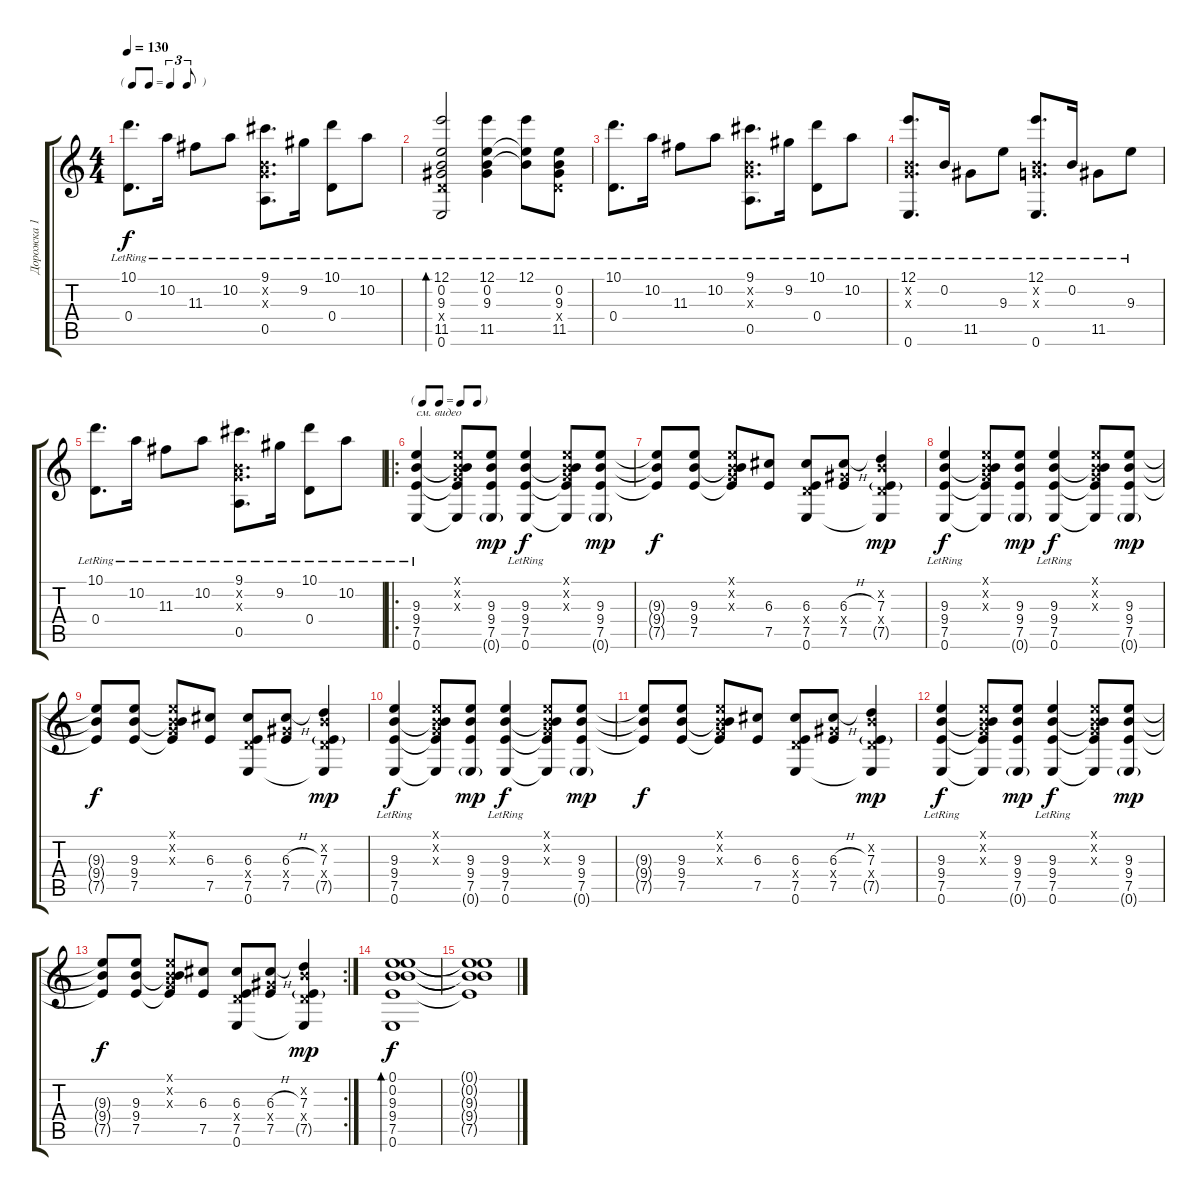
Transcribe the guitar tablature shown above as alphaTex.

\track ("Дорожка 1" "Дорожка 1") {instrument acousticguitarsteel}
\staff {score tabs}
\tuning (E4 B3 G3 D3 A2 E2) {hide}
\ts (4 4)
\tf triplet8th
\tempo 130
\clef g2
\ks c
(10.1{lr} 0.4{lr}).8{d dy f} 10.2{lr}.16 11.3{lr}.8 10.2{lr}.8 (9.1{lr} 0.2{x} 0.3{x} 0.5{lr}).8{d} 9.2{lr}.16 (10.1{lr} 0.4{lr}).8 10.2{lr}.8 |
(12.1{lr} 0.2{lr} 9.3{lr} 0.4{x} 11.5{lr} 0.6).2{bd 60} (12.1{lr} 0.2{lr} 9.3{lr} 11.5{lr}).4 (12.1{lr} 0.2{t} 9.3{t}).8 (0.2{lr} 9.3{lr} 0.4{x} 11.5).8 |
(10.1{lr} 0.4{lr}).8{d} 10.2{lr}.16 11.3{lr}.8 10.2{lr}.8 (9.1{lr} 0.2{x} 0.3{x} 0.5{lr}).8{d} 9.2{lr}.16 (10.1{lr} 0.4{lr}).8 10.2{lr}.8 |
(12.1{lr} 0.2{x} 0.3{x} 0.6{lr}).8{d} 0.2{lr}.16 11.5{lr}.8 9.3{lr}.8 (12.1{lr} 0.2{x} 0.3{x} 0.6{lr}).8{d} 0.2{lr}.16 11.5{lr}.8 9.3{lr}.8 |
(10.1{lr} 0.4{lr}).8{d} 10.2{lr}.16 11.3{lr}.8 10.2{lr}.8 (9.1{lr} 0.2{x} 0.3{x} 0.5{lr}).8{d} 9.2{lr}.16 (10.1{lr} 0.4{lr}).8 10.2{lr}.8 |
\ro
\tf none
(9.3{lr} 9.4{lr} 7.5{lr} 0.6).4{txt "см. видео"} (0.1{x} 0.2{x} 0.3{x} 9.4{t} 7.5{t} 0.6{t}).8 (9.3 9.4 7.5 0.6{g}).8{dy mp} (9.3{lr} 9.4{lr} 7.5{lr} 0.6).4{dy f} (0.1{x} 0.2{x} 0.3{x} 9.4{t} 7.5{t} 0.6{t}).8 (9.3 9.4 7.5 0.6{g}).8{dy mp} |
(9.3{t} 9.4{t} 7.5{t}).8{dy f} (9.3 9.4 7.5).8 (0.1{x} 0.2{x} 0.3{x} 9.4{t} 7.5{t}).8 (6.3 7.5).8 (6.3 0.4{x} 7.5 0.6).8 (6.3{h} 6.4{x} 7.5).8 (0.2{x} 7.3 0.4{x} 7.5{g} 0.6{t}).4{dy mp} |
(9.3{lr} 9.4{lr} 7.5{lr} 0.6).4{dy f} (0.1{x} 0.2{x} 0.3{x} 9.4{t} 7.5{t} 0.6{t}).8 (9.3 9.4 7.5 0.6{g}).8{dy mp} (9.3{lr} 9.4{lr} 7.5{lr} 0.6).4{dy f} (0.1{x} 0.2{x} 0.3{x} 9.4{t} 7.5{t} 0.6{t}).8 (9.3 9.4 7.5 0.6{g}).8{dy mp} |
(9.3{t} 9.4{t} 7.5{t}).8{dy f} (9.3 9.4 7.5).8 (0.1{x} 0.2{x} 0.3{x} 9.4{t} 7.5{t}).8 (6.3 7.5).8 (6.3 0.4{x} 7.5 0.6).8 (6.3{h} 6.4{x} 7.5).8 (0.2{x} 7.3 0.4{x} 7.5{g} 0.6{t}).4{dy mp} |
(9.3{lr} 9.4{lr} 7.5{lr} 0.6).4{dy f} (0.1{x} 0.2{x} 0.3{x} 9.4{t} 7.5{t} 0.6{t}).8 (9.3 9.4 7.5 0.6{g}).8{dy mp} (9.3{lr} 9.4{lr} 7.5{lr} 0.6).4{dy f} (0.1{x} 0.2{x} 0.3{x} 9.4{t} 7.5{t} 0.6{t}).8 (9.3 9.4 7.5 0.6{g}).8{dy mp} |
(9.3{t} 9.4{t} 7.5{t}).8{dy f} (9.3 9.4 7.5).8 (0.1{x} 0.2{x} 0.3{x} 9.4{t} 7.5{t}).8 (6.3 7.5).8 (6.3 0.4{x} 7.5 0.6).8 (6.3{h} 6.4{x} 7.5).8 (0.2{x} 7.3 0.4{x} 7.5{g} 0.6{t}).4{dy mp} |
(9.3{lr} 9.4{lr} 7.5{lr} 0.6).4{dy f} (0.1{x} 0.2{x} 0.3{x} 9.4{t} 7.5{t} 0.6{t}).8 (9.3 9.4 7.5 0.6{g}).8{dy mp} (9.3{lr} 9.4{lr} 7.5{lr} 0.6).4{dy f} (0.1{x} 0.2{x} 0.3{x} 9.4{t} 7.5{t} 0.6{t}).8 (9.3 9.4 7.5 0.6{g}).8{dy mp} |
\rc 2
(9.3{t} 9.4{t} 7.5{t}).8{dy f} (9.3 9.4 7.5).8 (0.1{x} 0.2{x} 0.3{x} 9.4{t} 7.5{t}).8 (6.3 7.5).8 (6.3 0.4{x} 7.5 0.6).8 (6.3{h} 6.4{x} 7.5).8 (0.2{x} 7.3 0.4{x} 7.5{g} 0.6{t}).4{dy mp} |
(0.1 0.2 9.3 9.4 7.5 0.6).1{bd 60 dy f} |
(0.1{t} 0.2{t} 9.3{t} 9.4{t} 7.5{t}).1
